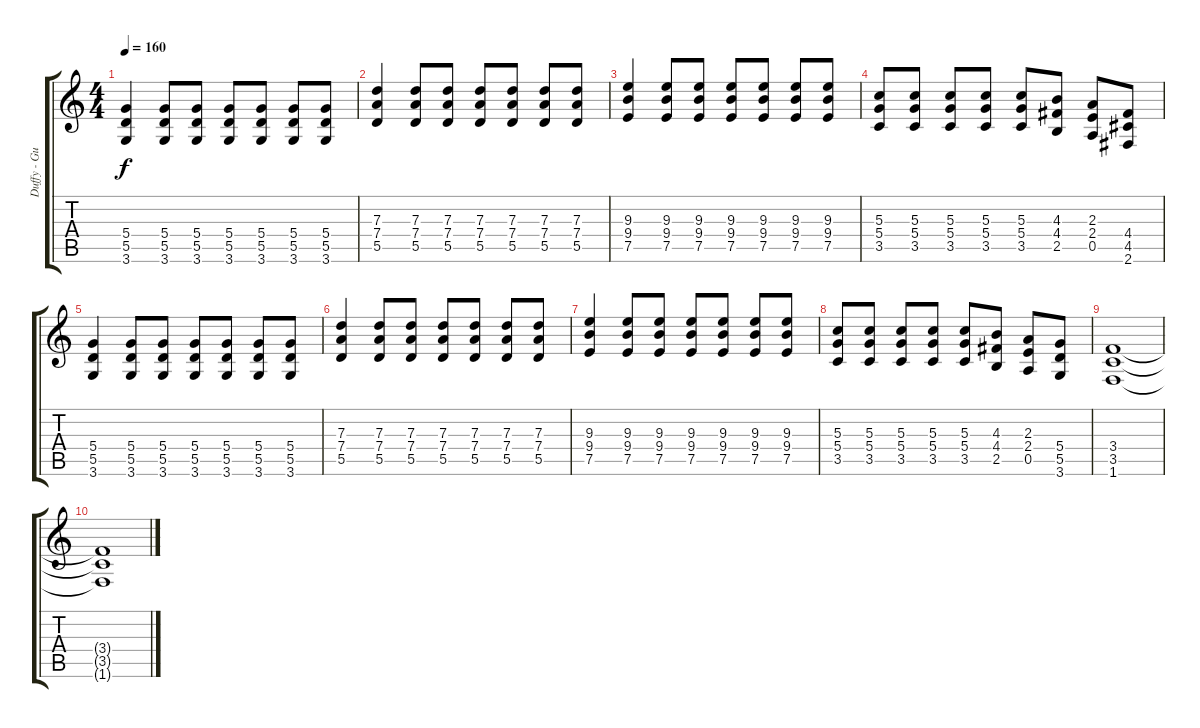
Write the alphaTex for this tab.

\track ("Duffy - Guitars" "Duffy - Gu") {instrument distortionguitar}
\staff {score tabs}
\tuning (E4 B3 G3 D3 A2 E2) {hide}
\ts (4 4)
\tempo 160
\clef g2
\ks c
(5.4 5.5 3.6).4{dy f} (5.4 5.5 3.6).8 (5.4 5.5 3.6).8 (5.4 5.5 3.6).8 (5.4 5.5 3.6).8 (5.4 5.5 3.6).8 (5.4 5.5 3.6).8 |
(7.3 7.4 5.5).4 (7.3 7.4 5.5).8 (7.3 7.4 5.5).8 (7.3 7.4 5.5).8 (7.3 7.4 5.5).8 (7.3 7.4 5.5).8 (7.3 7.4 5.5).8 |
(9.3 9.4 7.5).4 (9.3 9.4 7.5).8 (9.3 9.4 7.5).8 (9.3 9.4 7.5).8 (9.3 9.4 7.5).8 (9.3 9.4 7.5).8 (9.3 9.4 7.5).8 |
(5.3 5.4 3.5).8 (5.3 5.4 3.5).8 (5.3 5.4 3.5).8 (5.3 5.4 3.5).8 (5.3 5.4 3.5).8 (4.3 4.4 2.5).8 (2.3 2.4 0.5).8 (4.4 4.5 2.6).8 |
(5.4 5.5 3.6).4 (5.4 5.5 3.6).8 (5.4 5.5 3.6).8 (5.4 5.5 3.6).8 (5.4 5.5 3.6).8 (5.4 5.5 3.6).8 (5.4 5.5 3.6).8 |
(7.3 7.4 5.5).4 (7.3 7.4 5.5).8 (7.3 7.4 5.5).8 (7.3 7.4 5.5).8 (7.3 7.4 5.5).8 (7.3 7.4 5.5).8 (7.3 7.4 5.5).8 |
(9.3 9.4 7.5).4 (9.3 9.4 7.5).8 (9.3 9.4 7.5).8 (9.3 9.4 7.5).8 (9.3 9.4 7.5).8 (9.3 9.4 7.5).8 (9.3 9.4 7.5).8 |
(5.3 5.4 3.5).8 (5.3 5.4 3.5).8 (5.3 5.4 3.5).8 (5.3 5.4 3.5).8 (5.3 5.4 3.5).8 (4.3 4.4 2.5).8 (2.3 2.4 0.5).8 (5.4 5.5 3.6).8 |
(3.4 3.5 1.6).1 |
(3.4{t} 3.5{t} 1.6{t}).1
